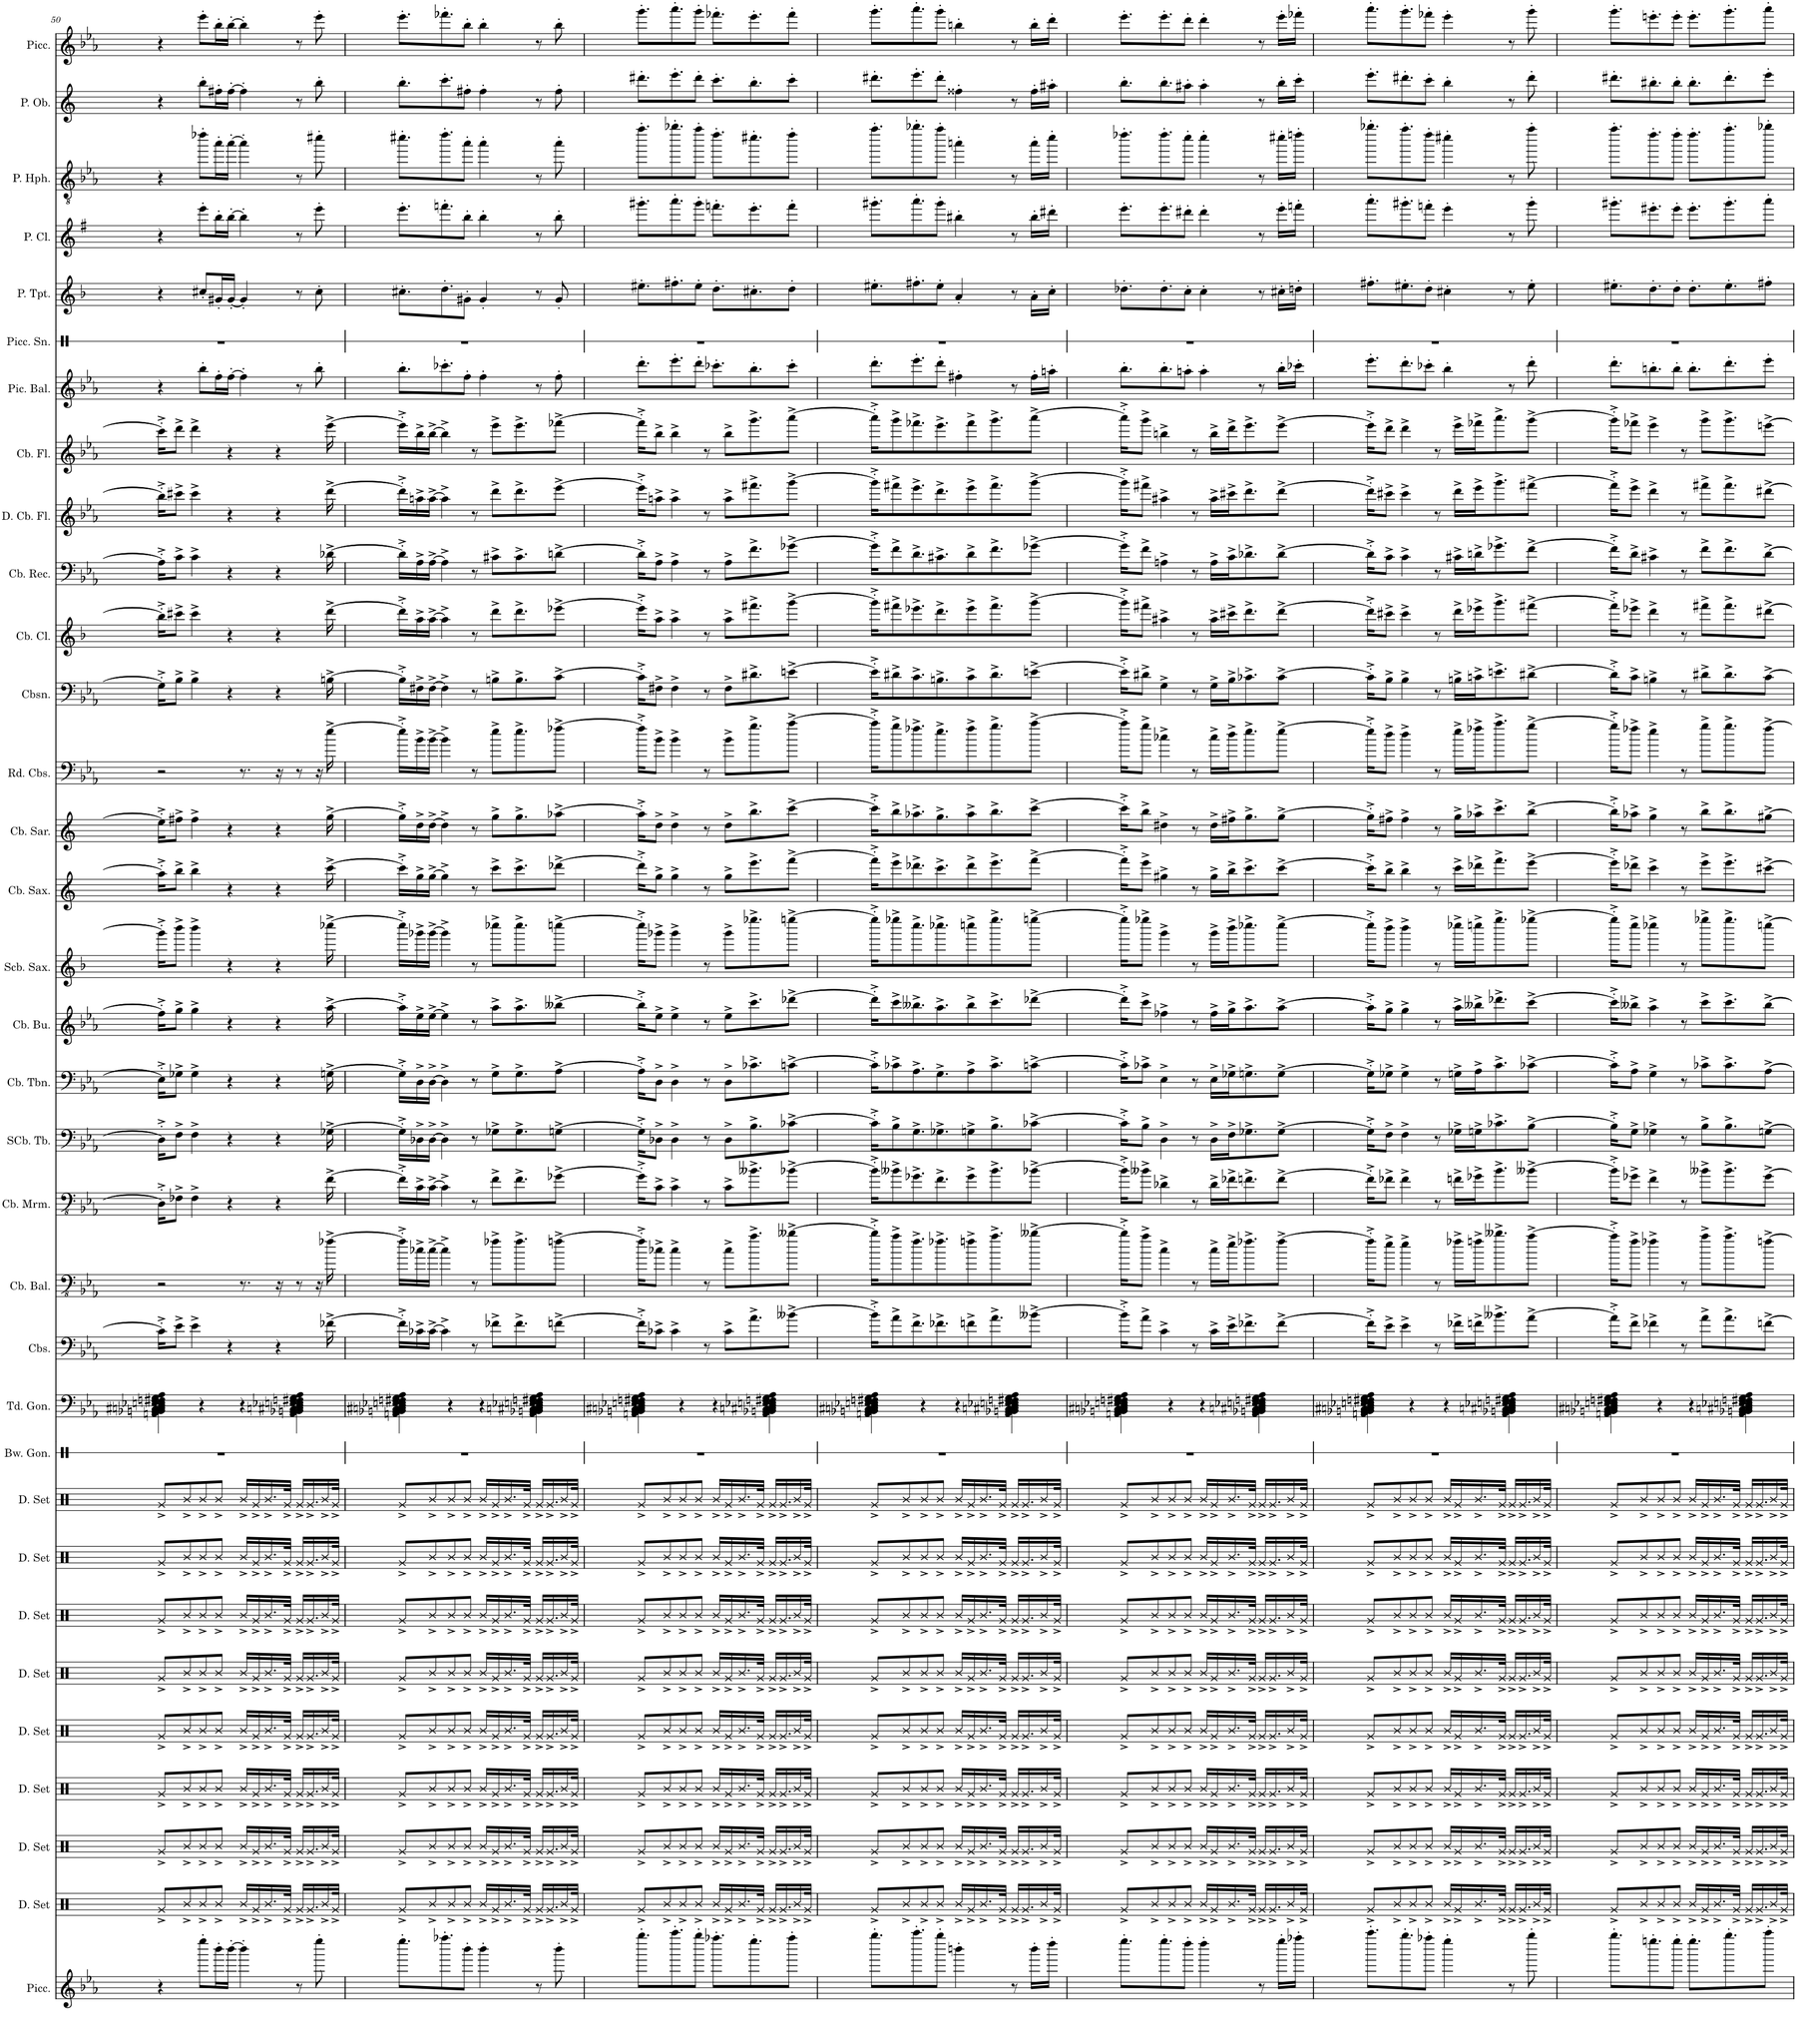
**kern	**kern	**kern	**kern	**kern	**kern	**kern	**kern	**kern	**kern	**kern	**kern	**kern	**kern	**kern	**kern	**kern	**kern	**kern	**kern	**kern	**kern	**kern	**kern	**kern	**kern	**kern	**kern	**kern	**kern	**kern	**kern	**kern
*part33	*part32	*part31	*part30	*part29	*part28	*part27	*part26	*part25	*part24	*part23	*part22	*part21	*part20	*part19	*part18	*part17	*part16	*part15	*part14	*part13	*part12	*part11	*part10	*part9	*part8	*part7	*part6	*part5	*part4	*part3	*part2	*part1
*staff33	*staff32	*staff31	*staff30	*staff29	*staff28	*staff27	*staff26	*staff25	*staff24	*staff23	*staff22	*staff21	*staff20	*staff19	*staff18	*staff17	*staff16	*staff15	*staff14	*staff13	*staff12	*staff11	*staff10	*staff9	*staff8	*staff7	*staff6	*staff5	*staff4	*staff3	*staff2	*staff1
*I"Piccolo	*I"Drumset	*I"Drumset	*I"Drumset	*I"Drumset	*I"Drumset	*I"Drumset	*I"Drumset	*I"Drumset	*I"Bowl Gongs	*I"Tuned Gongs	*I"Contrabasses	*I"Contrabass Balalaika	*I"Contrabass Marimba	*I"Sub-Contrabass Tuba	*I"Contrabass Trombone	*I"Contrabass Bugle	*I"Subcontrabass Saxophone	*I"Contrabass Saxophone	*I"Contrabass Sarrusophone	*I"Reed Contrabass	*I"Contrabassoon	*I"Contrabass Clarinet	*I"Contrabass Recorder	*I"Double Contrabass Flute	*I"Contrabass Flute	*I"Piccolo Balalaika	*I"Piccolo Snare	*I"Piccolo Trumpet	*I"Piccolo Clarinet	*I"Piccolo Heckelphone	*I"Piccolo Oboe	*I"Piccolo
*I'Picc.	*I'D. Set	*I'D. Set	*I'D. Set	*I'D. Set	*I'D. Set	*I'D. Set	*I'D. Set	*I'D. Set	*I'Bw. Gon.	*I'Td. Gon.	*I'Cbs.	*I'Cb. Bal.	*I'Cb. Mrm.	*I'SCb. Tb.	*I'Cb. Tbn.	*I'Cb. Bu.	*I'Scb. Sax.	*I'Cb. Sax.	*I'Cb. Sar.	*I'Rd. Cbs.	*I'Cbsn.	*I'Cb. Cl.	*I'Cb. Rec.	*I'D. Cb. Fl.	*I'Cb. Fl.	*I'Pic. Bal.	*I'Picc. Sn.	*I'P. Tpt.	*I'P. Cl.	*I'P. Hph.	*I'P. Ob.	*I'Picc.
!!LO:PB:g=z
*clefG2	*clefX	*clefX	*clefX	*clefX	*clefX	*clefX	*clefX	*clefX	*clefX	*clefF4	*clefF4	*clefFv4	*clefFv4	*clefF4	*clefF4	*clefG2	*clefG2	*clefG2	*clefG2	*clefF4	*clefF4	*clefG2	*clefF4	*clefG2	*clefG2	*clefG2	*clefX	*clefG2	*clefG2	*clefGv2	*clefG2	*clefG2
*Trd-7c-12	*	*	*	*	*	*	*	*	*	*	*Trd7c12	*	*	*	*	*Trd14c24	*Trd22c38	*Trd19c33	*Trd19c33	*Trd7c12	*Trd7c12	*Trd15c26	*	*Trd21c36	*Trd14c24	*	*	*Trd-6c-10	*Trd-5c-8	*	*Trd-2c-3	*Trd-7c-12
*k[b-e-a-]	*k[]	*k[]	*k[]	*k[]	*k[]	*k[]	*k[]	*k[]	*k[]	*k[b-e-a-]	*k[b-e-a-]	*k[b-e-a-]	*k[b-e-a-]	*k[b-e-a-]	*k[b-e-a-]	*k[b-e-a-]	*k[b-]	*k[]	*k[]	*k[b-e-a-]	*k[b-e-a-]	*k[b-]	*k[b-e-a-]	*k[b-e-a-]	*k[b-e-a-]	*k[b-e-a-]	*k[]	*k[b-]	*k[f#]	*k[b-e-a-]	*k[]	*k[b-e-a-]
*M4/4	*M4/4	*M4/4	*M4/4	*M4/4	*M4/4	*M4/4	*M4/4	*M4/4	*M4/4	*M4/4	*M4/4	*M4/4	*M4/4	*M4/4	*M4/4	*M4/4	*M4/4	*M4/4	*M4/4	*M4/4	*M4/4	*M4/4	*M4/4	*M4/4	*M4/4	*M4/4	*M4/4	*M4/4	*M4/4	*M4/4	*M4/4	*M4/4
=50	=50	=50	=50	=50	=50	=50	=50	=50	=50	=50	=50	=50	=50	=50	=50	=50	=50	=50	=50	=50	=50	=50	=50	=50	=50	=50	=50	=50	=50	=50	=50	=50
4r	8Rg^/L	8Rg^/L	8Rg^/L	8Rg^/L	8Rg^/L	8Rg^/L	8Rg^/L	8Rg^/L	1r	4AAn\ 4BB-X\ 4BBn\ 4Cn\ 4C#X\ 4D\ 4E-X\ 4En\ 4Fn\ 4F#X\ 4G\ 4A-\	16c'^\KL]	2r	16DD-'^\KL]	16D'^\KL]	16E-'^\KL]	16ff-'^\KL]	16ggg'^\KL]	16aa-'^\KL]	16ee-'^\KL]	2r	16G'^\KL]	16bb-'^\KL]	16A'^\KL]	16bb-'^\KL]	16ccc-'^\KL]	4r	1r	4r	4r	4r	4r	4r
.	.	.	.	.	.	.	.	.	.	.	8e-^\J	.	8FF-X^\J	8F^\J	8G-X^\J	8gg^\J	8bbb-^\J	8bb^\J	8ff#X^\J	.	8B-^\J	8ccc#X^\J	8c^\J	8ccc#X^\J	8ddd^\J	.	.	.	.	.	.	.
.	8R^/	8R^/	8R^/	8R^/	8R^/	8R^/	8R^/	8R^/	.	.	.	.	.	.	.	.	.	.	.	.	.	.	.	.	.	.	.	.	.	.	.	.
.	.	.	.	.	.	.	.	.	.	.	4e-^\	.	4FF-^\	4F^\	4G-^\	4gg^\	4bbb-^\	4bb^\	4ff#^\	.	4B-^\	4ccc#^\	4c^\	4ccc#^\	4ddd^\	.	.	.	.	.	.	.
8eeee-'\L	8R^/	8R^/	8R^/	8R^/	8R^/	8R^/	8R^/	8R^/	.	4r	.	.	.	.	.	.	.	.	.	.	.	.	.	.	.	8bb-'\L	.	8cc#X'/L	8eee'\L	8ddd-X'\L	8bb'\L	8eee-'\L
16bbb-'\L	8R^/J	8R^/J	8R^/J	8R^/J	8R^/J	8R^/J	8R^/J	8R^/J	.	.	.	.	.	.	.	.	.	.	.	.	.	.	.	.	.	16ff'\L	.	16g#X'/L	16bb'\L	16aa-'\L	16ff#X'\L	16bb-'\L
[16bbb-'\JJ	.	.	.	.	.	.	.	.	.	.	4r	.	4r	4r	4r	4r	4r	4r	4r	.	4r	4r	4r	4r	4r	[16ff'\JJ	.	[16g#'/JJ	[16bb'\JJ	[16aa-'\JJ	[16ff#'\JJ	[16bb-'\JJ
4bbb-'\]	16R^/LL	16R^/LL	16R^/LL	16R^/LL	16R^/LL	16R^/LL	16R^/LL	16R^/LL	.	4r	.	8.r	.	.	.	.	.	.	.	8.r	.	.	.	.	.	4ff'\]	.	4g#'/]	4bb'\]	4aa-'\]	4ff#'\]	4bb-'\]
.	16Rg^/	16Rg^/	16Rg^/	16Rg^/	16Rg^/	16Rg^/	16Rg^/	16Rg^/	.	.	.	.	.	.	.	.	.	.	.	.	.	.	.	.	.	.	.	.	.	.	.	.
.	16.R^/	16.R^/	16.R^/	16.R^/	16.R^/	16.R^/	16.R^/	16.R^/	.	.	.	.	.	.	.	.	.	.	.	.	.	.	.	.	.	.	.	.	.	.	.	.
.	.	.	.	.	.	.	.	.	.	.	4r	16r	4r	4r	4r	4r	4r	4r	4r	16r	4r	4r	4r	4r	4r	.	.	.	.	.	.	.
.	32Rg^/JJk	32Rg^/JJk	32Rg^/JJk	32Rg^/JJk	32Rg^/JJk	32Rg^/JJk	32Rg^/JJk	32Rg^/JJk	.	.	.	.	.	.	.	.	.	.	.	.	.	.	.	.	.	.	.	.	.	.	.	.
8r	16Rg^/LL	16Rg^/LL	16Rg^/LL	16Rg^/LL	16Rg^/LL	16Rg^/LL	16Rg^/LL	16Rg^/LL	.	4AA\ 4BB-X\ 4BBn\ 4Cn\ 4C#X\ 4D\ 4E-X\ 4En\ 4Fn\ 4F#X\ 4G\ 4A-\	.	8r	.	.	.	.	.	.	.	8r	.	.	.	.	.	8r	.	8r	8r	8r	8r	8r
.	16.Rg^/	16.Rg^/	16.Rg^/	16.Rg^/	16.Rg^/	16.Rg^/	16.Rg^/	16.Rg^/	.	.	.	.	.	.	.	.	.	.	.	.	.	.	.	.	.	.	.	.	.	.	.	.
8eeee-'\	.	.	.	.	.	.	.	.	.	.	.	16r	.	.	.	.	.	.	.	16r	.	.	.	.	.	8bb-'\	.	8cc#'\	8eee'\	8ccc#X'\	8bb'\	8eee-'\
.	16R^/	16R^/	16R^/	16R^/	16R^/	16R^/	16R^/	16R^/	.	.	.	.	.	.	.	.	.	.	.	.	.	.	.	.	.	.	.	.	.	.	.	.
.	.	.	.	.	.	.	.	.	.	.	[16f-X^\	[16f-X^\	[16F^\	[16G-X^\	[16Gn^\	[16aa-^\	[16cccc-X^\	[16ccc^\	[16gg^\	[16ee-^\	[16Bn^\	[16ddd^\	[16d-X^\	[16ddd^\	[16eee-^\	.	.	.	.	.	.	.
.	32Rg^/JJk	32Rg^/JJk	32Rg^/JJk	32Rg^/JJk	32Rg^/JJk	32Rg^/JJk	32Rg^/JJk	32Rg^/JJk	.	.	.	.	.	.	.	.	.	.	.	.	.	.	.	.	.	.	.	.	.	.	.	.
=51	=51	=51	=51	=51	=51	=51	=51	=51	=51	=51	=51	=51	=51	=51	=51	=51	=51	=51	=51	=51	=51	=51	=51	=51	=51	=51	=51	=51	=51	=51	=51	=51
8.eeee-'\L	8Rg^/L	8Rg^/L	8Rg^/L	8Rg^/L	8Rg^/L	8Rg^/L	8Rg^/L	8Rg^/L	1r	4AAn\ 4BB-X\ 4BBn\ 4Cn\ 4C#X\ 4D\ 4E-X\ 4En\ 4Fn\ 4F#X\ 4G\ 4A-\	16f-'^\LL]	16f-'^\LL]	16F'^\LL]	16G-'^\LL]	16G'^\LL]	16aa-'^\LL]	16cccc-'^\LL]	16ccc'^\LL]	16gg'^\LL]	16ee-'^\LL]	16B'^\LL]	16ddd'^\LL]	16d-'^\LL]	16ddd'^\LL]	16eee-'^\LL]	8.bb-'\L	1r	8.cc#X'\L	8.eee'\L	8.ccc#X'\L	8.bb'\L	8.eee-'\L
.	.	.	.	.	.	.	.	.	.	.	16c-X^\	16c-X^\	16C^\	16D-X^\	16D^\	16ee-^\	16ggg-X^\	16gg^\	16dd^\	16b-^\	16F#X^\	16aa^\	16A-^\	16aan^\	16bb-^\	.	.	.	.	.	.	.
.	8R^/	8R^/	8R^/	8R^/	8R^/	8R^/	8R^/	8R^/	.	.	[16c-^\JJ	[16c-^\JJ	[16C^\JJ	[16D-^\JJ	[16D^\JJ	[16ee-^\JJ	[16ggg-^\JJ	[16gg^\JJ	[16dd^\JJ	[16b-^\JJ	[16F#^\JJ	[16aa^\JJ	[16A-^\JJ	[16aa^\JJ	[16bb-^\JJ	.	.	.	.	.	.	.
8.ffff-X'\	.	.	.	.	.	.	.	.	.	.	4c-^\]	4c-^\]	4C^\]	4D-^\]	4D^\]	4ee-^\]	4ggg-^\]	4gg^\]	4dd^\]	4b-^\]	4F#^\]	4aa^\]	4A-^\]	4aa^\]	4bb-^\]	8.ccc-X'\	.	8.dd'\	8.fffn'\	8.ddd'\	8.ccc'\	8.fff-X'\
.	8R^/	8R^/	8R^/	8R^/	8R^/	8R^/	8R^/	8R^/	.	4r	.	.	.	.	.	.	.	.	.	.	.	.	.	.	.	.	.	.	.	.	.	.
8bbb-'\J	8R^/J	8R^/J	8R^/J	8R^/J	8R^/J	8R^/J	8R^/J	8R^/J	.	.	.	.	.	.	.	.	.	.	.	.	.	.	.	.	.	8ff'\J	.	8g#X'\J	8bb'\J	8aa-'\J	8ff#X'\J	8bb-'\J
.	.	.	.	.	.	.	.	.	.	.	8r	8r	8r	8r	8r	8r	8r	8r	8r	8r	8r	8r	8r	8r	8r	.	.	.	.	.	.	.
4bbb-'\	16R^/LL	16R^/LL	16R^/LL	16R^/LL	16R^/LL	16R^/LL	16R^/LL	16R^/LL	.	4r	.	.	.	.	.	.	.	.	.	.	.	.	.	.	.	4ff'\	.	4g#'/	4bb'\	4aa-'\	4ff#'\	4bb-'\
.	16Rg^/	16Rg^/	16Rg^/	16Rg^/	16Rg^/	16Rg^/	16Rg^/	16Rg^/	.	.	8f-X^\L	8f-X^\L	8F^\L	8G-X^\L	8G^\L	8aa-^\L	8cccc-X^\L	8ccc^\L	8gg^\L	8ee-^\L	8Bn^\L	8ddd^\L	8c#X^\L	8ddd^\L	8eee-^\L	.	.	.	.	.	.	.
.	16.R^/	16.R^/	16.R^/	16.R^/	16.R^/	16.R^/	16.R^/	16.R^/	.	.	.	.	.	.	.	.	.	.	.	.	.	.	.	.	.	.	.	.	.	.	.	.
.	.	.	.	.	.	.	.	.	.	.	8.f-^\	8.f-^\	8.F^\	8.G-^\	8.G^\	8.aa-^\	8.cccc-^\	8.ccc^\	8.gg^\	8.ee-^\	8.B^\	8.ddd^\	8.c#^\	8.ddd^\	8.eee-^\	.	.	.	.	.	.	.
.	32Rg^/JJk	32Rg^/JJk	32Rg^/JJk	32Rg^/JJk	32Rg^/JJk	32Rg^/JJk	32Rg^/JJk	32Rg^/JJk	.	.	.	.	.	.	.	.	.	.	.	.	.	.	.	.	.	.	.	.	.	.	.	.
8r	16Rg^/LL	16Rg^/LL	16Rg^/LL	16Rg^/LL	16Rg^/LL	16Rg^/LL	16Rg^/LL	16Rg^/LL	.	4AA\ 4BB-X\ 4BBn\ 4Cn\ 4C#X\ 4D\ 4E-X\ 4En\ 4Fn\ 4F#X\ 4G\ 4A-\	.	.	.	.	.	.	.	.	.	.	.	.	.	.	.	8r	.	8r	8r	8r	8r	8r
.	16.Rg^/	16.Rg^/	16.Rg^/	16.Rg^/	16.Rg^/	16.Rg^/	16.Rg^/	16.Rg^/	.	.	.	.	.	.	.	.	.	.	.	.	.	.	.	.	.	.	.	.	.	.	.	.
8bbb-'\	.	.	.	.	.	.	.	.	.	.	[8fn^\J	[8fn^\J	[8G-X^\J	[8Gn^\J	[8A-^\J	[8bb--X^\J	[8ccccn^\J	[8ddd-X^\J	[8aa-X^\J	[8ff-X^\J	[8c^\J	[8eee-X^\J	[8dn^\J	[8eee-^\J	[8fff-X^\J	8ff'\	.	8g#'/	8bb'\	8aa-'\	8ff#'\	8bb-'\
.	16R^/	16R^/	16R^/	16R^/	16R^/	16R^/	16R^/	16R^/	.	.	.	.	.	.	.	.	.	.	.	.	.	.	.	.	.	.	.	.	.	.	.	.
.	32Rg^/JJk	32Rg^/JJk	32Rg^/JJk	32Rg^/JJk	32Rg^/JJk	32Rg^/JJk	32Rg^/JJk	32Rg^/JJk	.	.	.	.	.	.	.	.	.	.	.	.	.	.	.	.	.	.	.	.	.	.	.	.
=52	=52	=52	=52	=52	=52	=52	=52	=52	=52	=52	=52	=52	=52	=52	=52	=52	=52	=52	=52	=52	=52	=52	=52	=52	=52	=52	=52	=52	=52	=52	=52	=52
8.gggg'\L	8Rg^/L	8Rg^/L	8Rg^/L	8Rg^/L	8Rg^/L	8Rg^/L	8Rg^/L	8Rg^/L	1r	4AAn\ 4BB-X\ 4BBn\ 4Cn\ 4C#X\ 4D\ 4E-X\ 4En\ 4Fn\ 4F#X\ 4G\ 4A-\	16f'^\KL]	16f'^\KL]	16G-'^\KL]	16G'^\KL]	16A-'^\KL]	16bb--'^\KL]	16cccc'^\KL]	16ddd-'^\KL]	16aa-'^\KL]	16ff-'^\KL]	16c'^\KL]	16eee-'^\KL]	16d'^\KL]	16eee-'^\KL]	16fff-'^\KL]	8.ddd'\L	1r	8.ee#X'\L	8.ggg#X'\L	8.fff'\L	8.ddd#X'\L	8.ggg'\L
.	.	.	.	.	.	.	.	.	.	.	8c-X^\J	8c-X^\J	8C^\J	8D-X^\J	8D^\J	8ee-^\J	8ggg-X^\J	8gg^\J	8dd^\J	8b-^\J	8F#X^\J	8aa^\J	8A-^\J	8aan^\J	8bb-^\J	.	.	.	.	.	.	.
.	8R^/	8R^/	8R^/	8R^/	8R^/	8R^/	8R^/	8R^/	.	.	.	.	.	.	.	.	.	.	.	.	.	.	.	.	.	.	.	.	.	.	.	.
8.aaaa-'\	.	.	.	.	.	.	.	.	.	.	4c-^\	4c-^\	4C^\	4D-^\	4D^\	4ee-^\	4ggg-^\	4gg^\	4dd^\	4b-^\	4F#^\	4aa^\	4A-^\	4aa^\	4bb-^\	8.eee-'\	.	8.ff#X'\	8.aaa'\	8.ggg-X'\	8.eee'\	8.aaa-'\
.	8R^/	8R^/	8R^/	8R^/	8R^/	8R^/	8R^/	8R^/	.	4r	.	.	.	.	.	.	.	.	.	.	.	.	.	.	.	.	.	.	.	.	.	.
8gggg'\J	8R^/J	8R^/J	8R^/J	8R^/J	8R^/J	8R^/J	8R^/J	8R^/J	.	.	.	.	.	.	.	.	.	.	.	.	.	.	.	.	.	8ddd'\J	.	8ee#'\J	8ggg#'\J	8fff'\J	8ddd#'\J	8ggg'\J
.	.	.	.	.	.	.	.	.	.	.	8r	8r	8r	8r	8r	8r	8r	8r	8r	8r	8r	8r	8r	8r	8r	.	.	.	.	.	.	.
8.ffff-X'\L	16R^/LL	16R^/LL	16R^/LL	16R^/LL	16R^/LL	16R^/LL	16R^/LL	16R^/LL	.	4r	.	.	.	.	.	.	.	.	.	.	.	.	.	.	.	8.ccc-X'\L	.	8.dd'\L	8.fffn'\L	8.ddd'\L	8.ccc'\L	8.fff-X'\L
.	16Rg^/	16Rg^/	16Rg^/	16Rg^/	16Rg^/	16Rg^/	16Rg^/	16Rg^/	.	.	8c-^\L	8c-^\L	8C^\L	8D-^\L	8D^\L	8ee-^\L	8ggg-^\L	8gg^\L	8dd^\L	8b-^\L	8F#^\L	8aa^\L	8A-^\L	8aa^\L	8bb-^\L	.	.	.	.	.	.	.
.	16.R^/	16.R^/	16.R^/	16.R^/	16.R^/	16.R^/	16.R^/	16.R^/	.	.	.	.	.	.	.	.	.	.	.	.	.	.	.	.	.	.	.	.	.	.	.	.
8.eeee-'\	.	.	.	.	.	.	.	.	.	.	8.a-^\	8.a-^\	8.B--X^\	8.B-^\	8.c-X^\	8.ccc^\	8.eeee-X^\	8.eee^\	8.bb^\	8.gg^\	8.d#X^\	8.fff#X^\	8.f^\	8.fff#X^\	8.ggg^\	8.bb-'\	.	8.cc#X'\	8.eee'\	8.ccc#X'\	8.bb'\	8.eee-'\
.	32Rg^/JJk	32Rg^/JJk	32Rg^/JJk	32Rg^/JJk	32Rg^/JJk	32Rg^/JJk	32Rg^/JJk	32Rg^/JJk	.	.	.	.	.	.	.	.	.	.	.	.	.	.	.	.	.	.	.	.	.	.	.	.
.	16Rg^/LL	16Rg^/LL	16Rg^/LL	16Rg^/LL	16Rg^/LL	16Rg^/LL	16Rg^/LL	16Rg^/LL	.	4AA\ 4BB-X\ 4BBn\ 4Cn\ 4C#X\ 4D\ 4E-X\ 4En\ 4Fn\ 4F#X\ 4G\ 4A-\	.	.	.	.	.	.	.	.	.	.	.	.	.	.	.	.	.	.	.	.	.	.
.	16.Rg^/	16.Rg^/	16.Rg^/	16.Rg^/	16.Rg^/	16.Rg^/	16.Rg^/	16.Rg^/	.	.	.	.	.	.	.	.	.	.	.	.	.	.	.	.	.	.	.	.	.	.	.	.
8ffff-'\J	.	.	.	.	.	.	.	.	.	.	[8b--X^\J	[8b--X^\J	[8B-X^\J	[8c-X^\J	[8cn^\J	[8ddd-X^\J	[8eeeen^\J	[8fff^\J	[8ccc^\J	[8aa-^\J	[8en^\J	[8ggg^\J	[8g-X^\J	[8ggg^\J	[8aaa-^\J	8ccc-'\J	.	8dd'\J	8fff'\J	8ddd'\J	8ccc'\J	8fff-'\J
.	16R^/	16R^/	16R^/	16R^/	16R^/	16R^/	16R^/	16R^/	.	.	.	.	.	.	.	.	.	.	.	.	.	.	.	.	.	.	.	.	.	.	.	.
.	32Rg^/JJk	32Rg^/JJk	32Rg^/JJk	32Rg^/JJk	32Rg^/JJk	32Rg^/JJk	32Rg^/JJk	32Rg^/JJk	.	.	.	.	.	.	.	.	.	.	.	.	.	.	.	.	.	.	.	.	.	.	.	.
=53	=53	=53	=53	=53	=53	=53	=53	=53	=53	=53	=53	=53	=53	=53	=53	=53	=53	=53	=53	=53	=53	=53	=53	=53	=53	=53	=53	=53	=53	=53	=53	=53
8.gggg'\L	8Rg^/L	8Rg^/L	8Rg^/L	8Rg^/L	8Rg^/L	8Rg^/L	8Rg^/L	8Rg^/L	1r	4AAn\ 4BB-X\ 4BBn\ 4Cn\ 4C#X\ 4D\ 4E-X\ 4En\ 4Fn\ 4F#X\ 4G\ 4A-\	16b--'^\KL]	16b--'^\KL]	16B-'^\KL]	16c-'^\KL]	16c'^\KL]	16ddd-'^\KL]	16eeee'^\KL]	16fff'^\KL]	16ccc'^\KL]	16aa-'^\KL]	16e'^\KL]	16ggg'^\KL]	16g-'^\KL]	16ggg'^\KL]	16aaa-'^\KL]	8.ddd'\L	1r	8.ee#X'\L	8.ggg#X'\L	8.fff'\L	8.ddd#X'\L	8.ggg'\L
.	.	.	.	.	.	.	.	.	.	.	8a-^\	8a-^\	8B--X^\	8B-^\	8c-X^\	8ccc^\	8eeee-X^\	8eee^\	8bb^\	8gg^\	8d#X^\	8fff#X^\	8f^\	8fff#X^\	8ggg^\	.	.	.	.	.	.	.
.	8R^/	8R^/	8R^/	8R^/	8R^/	8R^/	8R^/	8R^/	.	.	.	.	.	.	.	.	.	.	.	.	.	.	.	.	.	.	.	.	.	.	.	.
8.aaaa-'\	.	.	.	.	.	.	.	.	.	.	8.f^\	8.f^\	8.G-X^\	8.G^\	8.A-^\	8.bb--X^\	8.cccc^\	8.ddd-X^\	8.aa-X^\	8.ff-X^\	8.c^\	8.eee-X^\	8.d^\	8.eee-^\	8.fff-X^\	8.eee-'\	.	8.ff#X'\	8.aaa'\	8.ggg-X'\	8.eee'\	8.aaa-'\
.	8R^/	8R^/	8R^/	8R^/	8R^/	8R^/	8R^/	8R^/	.	4r	.	.	.	.	.	.	.	.	.	.	.	.	.	.	.	.	.	.	.	.	.	.
8gggg'\J	8R^/J	8R^/J	8R^/J	8R^/J	8R^/J	8R^/J	8R^/J	8R^/J	.	.	8.f-X^\	8.f-X^\	8.F^\	8.G-X^\	8.G^\	8.aa-^\	8.cccc-X^\	8.ccc^\	8.gg^\	8.ee-^\	8.Bn^\	8.ddd^\	8.c#X^\	8.ddd^\	8.eee-^\	8ddd'\J	.	8ee#'\J	8ggg#'\J	8fff'\J	8ddd#'\J	8ggg'\J
4bbbn'\	16R^/LL	16R^/LL	16R^/LL	16R^/LL	16R^/LL	16R^/LL	16R^/LL	16R^/LL	.	4r	.	.	.	.	.	.	.	.	.	.	.	.	.	.	.	4ff#X'\	.	4a'/	4bb#X'\	4aan'\	4ff##X'\	4bbn'\
.	16Rg^/	16Rg^/	16Rg^/	16Rg^/	16Rg^/	16Rg^/	16Rg^/	16Rg^/	.	.	8fn^\	8fn^\	8G-^\	8Gn^\	8A-^\	8bb--^\	8ccccn^\	8ddd-^\	8aa-^\	8ff-^\	8c^\	8eee-^\	8d^\	8eee-^\	8fff-^\	.	.	.	.	.	.	.
.	16.R^/	16.R^/	16.R^/	16.R^/	16.R^/	16.R^/	16.R^/	16.R^/	.	.	.	.	.	.	.	.	.	.	.	.	.	.	.	.	.	.	.	.	.	.	.	.
.	.	.	.	.	.	.	.	.	.	.	8.a-^\	8.a-^\	8.B--^\	8.B-^\	8.c-^\	8.ccc^\	8.eeee-^\	8.eee^\	8.bb^\	8.gg^\	8.d#^\	8.fff#^\	8.f^\	8.fff#^\	8.ggg^\	.	.	.	.	.	.	.
.	32Rg^/JJk	32Rg^/JJk	32Rg^/JJk	32Rg^/JJk	32Rg^/JJk	32Rg^/JJk	32Rg^/JJk	32Rg^/JJk	.	.	.	.	.	.	.	.	.	.	.	.	.	.	.	.	.	.	.	.	.	.	.	.
8r	16Rg^/LL	16Rg^/LL	16Rg^/LL	16Rg^/LL	16Rg^/LL	16Rg^/LL	16Rg^/LL	16Rg^/LL	.	4AA\ 4BB-X\ 4BBn\ 4Cn\ 4C#X\ 4D\ 4E-X\ 4En\ 4Fn\ 4F#X\ 4G\ 4A-\	.	.	.	.	.	.	.	.	.	.	.	.	.	.	.	8r	.	8r	8r	8r	8r	8r
.	16.Rg^/	16.Rg^/	16.Rg^/	16.Rg^/	16.Rg^/	16.Rg^/	16.Rg^/	16.Rg^/	.	.	.	.	.	.	.	.	.	.	.	.	.	.	.	.	.	.	.	.	.	.	.	.
16bbb'\LL	.	.	.	.	.	.	.	.	.	.	[8b--X^\J	[8b--X^\J	[8B-X^\J	[8c-X^\J	[8cn^\J	[8ddd-X^\J	[8eeeen^\J	[8fff^\J	[8ccc^\J	[8aa-^\J	[8en^\J	[8ggg^\J	[8g-X^\J	[8ggg^\J	[8aaa-^\J	16ff#'\LL	.	16a'\LL	16bb#'\LL	16aa'\LL	16ff##'\LL	16bb'\LL
.	16R^/	16R^/	16R^/	16R^/	16R^/	16R^/	16R^/	16R^/	.	.	.	.	.	.	.	.	.	.	.	.	.	.	.	.	.	.	.	.	.	.	.	.
16dddd'\JJ	.	.	.	.	.	.	.	.	.	.	.	.	.	.	.	.	.	.	.	.	.	.	.	.	.	16aan'\JJ	.	16cc'\JJ	16ddd#X'\JJ	16ccc'\JJ	16aa#X'\JJ	16ddd'\JJ
.	32Rg^/JJk	32Rg^/JJk	32Rg^/JJk	32Rg^/JJk	32Rg^/JJk	32Rg^/JJk	32Rg^/JJk	32Rg^/JJk	.	.	.	.	.	.	.	.	.	.	.	.	.	.	.	.	.	.	.	.	.	.	.	.
=54	=54	=54	=54	=54	=54	=54	=54	=54	=54	=54	=54	=54	=54	=54	=54	=54	=54	=54	=54	=54	=54	=54	=54	=54	=54	=54	=54	=54	=54	=54	=54	=54
8.eeee-'\L	8Rg^/L	8Rg^/L	8Rg^/L	8Rg^/L	8Rg^/L	8Rg^/L	8Rg^/L	8Rg^/L	1r	4AAn\ 4BB-X\ 4BBn\ 4Cn\ 4C#X\ 4D\ 4E-X\ 4En\ 4Fn\ 4F#X\ 4G\ 4A-\	16b--'^\KL]	16b--'^\KL]	16B-'^\KL]	16c-'^\KL]	16c'^\KL]	16ddd-'^\KL]	16eeee'^\KL]	16fff'^\KL]	16ccc'^\KL]	16aa-'^\KL]	16e'^\KL]	16ggg'^\KL]	16g-'^\KL]	16ggg'^\KL]	16aaa-'^\KL]	8.bb-'\L	1r	8.dd-X'\L	8.eee'\L	8.ddd-X'\L	8.bb'\L	8.eee-'\L
.	.	.	.	.	.	.	.	.	.	.	8a-^\J	8a-^\J	8B--X^\J	8B-^\J	8c-X^\J	8ccc^\J	8eeee-X^\J	8eee^\J	8bb^\J	8gg^\J	8d#X^\J	8fff#X^\J	8f^\J	8fff#X^\J	8ggg^\J	.	.	.	.	.	.	.
.	8R^/	8R^/	8R^/	8R^/	8R^/	8R^/	8R^/	8R^/	.	.	.	.	.	.	.	.	.	.	.	.	.	.	.	.	.	.	.	.	.	.	.	.
8.eeee-'\	.	.	.	.	.	.	.	.	.	.	4c^\	4c^\	4D-X^\	4D^\	4E-^\	4ff-X^\	4ggg^\	4gg#X^\	4dd#X^\	4cc-X^\	4G^\	4aa#X^\	4An^\	4aa#X^\	4bbn^\	8.bb-'\	.	8.dd-'\	8.eee'\	8.ddd-'\	8.bb'\	8.eee-'\
.	8R^/	8R^/	8R^/	8R^/	8R^/	8R^/	8R^/	8R^/	.	4r	.	.	.	.	.	.	.	.	.	.	.	.	.	.	.	.	.	.	.	.	.	.
8dddd'\J	8R^/J	8R^/J	8R^/J	8R^/J	8R^/J	8R^/J	8R^/J	8R^/J	.	.	.	.	.	.	.	.	.	.	.	.	.	.	.	.	.	8aan'\J	.	8cc'\J	8ddd#X'\J	8ccc'\J	8aa#X'\J	8ddd'\J
.	.	.	.	.	.	.	.	.	.	.	8r	8r	8r	8r	8r	8r	8r	8r	8r	8r	8r	8r	8r	8r	8r	.	.	.	.	.	.	.
4dddd'\	16R^/LL	16R^/LL	16R^/LL	16R^/LL	16R^/LL	16R^/LL	16R^/LL	16R^/LL	.	4r	.	.	.	.	.	.	.	.	.	.	.	.	.	.	.	4aa'\	.	4cc'\	4ddd#'\	4ccc'\	4aa#'\	4ddd'\
.	16Rg^/	16Rg^/	16Rg^/	16Rg^/	16Rg^/	16Rg^/	16Rg^/	16Rg^/	.	.	16c^\LL	16c^\LL	16D-^\LL	16D^\LL	16E-^\LL	16ff-^\LL	16ggg^\LL	16gg#^\LL	16dd#^\LL	16cc-^\LL	16G^\LL	16aa#^\LL	16A^\LL	16aa#^\LL	16bb^\LL	.	.	.	.	.	.	.
.	16.R^/	16.R^/	16.R^/	16.R^/	16.R^/	16.R^/	16.R^/	16.R^/	.	.	16e-^\J	16e-^\J	16F-X^\J	16F^\J	16G-X^\J	16gg^\J	16bbb-^\J	16bb^\J	16ff#X^\J	16dd^\J	16B-^\J	16ccc#X^\J	16c^\J	16ccc#X^\J	16ddd^\J	.	.	.	.	.	.	.
.	.	.	.	.	.	.	.	.	.	.	8.f-X^\	8.f-X^\	8.Fn^\	8.G-X^\	8.Gn^\	8.aa-^\	8.cccc-X^\	8.ccc^\	8.gg^\	8.ee-^\	8.c-X^\	8.ddd^\	8.d-X^\	8.ddd^\	8.eee-^\	.	.	.	.	.	.	.
.	32Rg^/JJk	32Rg^/JJk	32Rg^/JJk	32Rg^/JJk	32Rg^/JJk	32Rg^/JJk	32Rg^/JJk	32Rg^/JJk	.	.	.	.	.	.	.	.	.	.	.	.	.	.	.	.	.	.	.	.	.	.	.	.
8r	16Rg^/LL	16Rg^/LL	16Rg^/LL	16Rg^/LL	16Rg^/LL	16Rg^/LL	16Rg^/LL	16Rg^/LL	.	4AA\ 4BB-X\ 4BBn\ 4Cn\ 4C#X\ 4D\ 4E-X\ 4En\ 4Fn\ 4F#X\ 4G\ 4A-\	.	.	.	.	.	.	.	.	.	.	.	.	.	.	.	8r	.	8r	8r	8r	8r	8r
.	16.Rg^/	16.Rg^/	16.Rg^/	16.Rg^/	16.Rg^/	16.Rg^/	16.Rg^/	16.Rg^/	.	.	.	.	.	.	.	.	.	.	.	.	.	.	.	.	.	.	.	.	.	.	.	.
16eeee-'\LL	.	.	.	.	.	.	.	.	.	.	[8f-^\J	[8f-^\J	[8F^\J	[8G-^\J	[8G^\J	[8aa-^\J	[8cccc-^\J	[8ccc^\J	[8gg^\J	[8ee-^\J	[8c-^\J	[8ddd^\J	[8d-^\J	[8ddd^\J	[8eee-^\J	16bb-'\LL	.	16cc#X'\LL	16eee'\LL	16ccc#X'\LL	16bb'\LL	16eee-'\LL
.	16R^/	16R^/	16R^/	16R^/	16R^/	16R^/	16R^/	16R^/	.	.	.	.	.	.	.	.	.	.	.	.	.	.	.	.	.	.	.	.	.	.	.	.
16ffff-X'\JJ	.	.	.	.	.	.	.	.	.	.	.	.	.	.	.	.	.	.	.	.	.	.	.	.	.	16ccc-X'\JJ	.	16ddn'\JJ	16fffn'\JJ	16dddn'\JJ	16ccc'\JJ	16fff-X'\JJ
.	32Rg^/JJk	32Rg^/JJk	32Rg^/JJk	32Rg^/JJk	32Rg^/JJk	32Rg^/JJk	32Rg^/JJk	32Rg^/JJk	.	.	.	.	.	.	.	.	.	.	.	.	.	.	.	.	.	.	.	.	.	.	.	.
=55	=55	=55	=55	=55	=55	=55	=55	=55	=55	=55	=55	=55	=55	=55	=55	=55	=55	=55	=55	=55	=55	=55	=55	=55	=55	=55	=55	=55	=55	=55	=55	=55
8.aaaa-'\L	8Rg^/L	8Rg^/L	8Rg^/L	8Rg^/L	8Rg^/L	8Rg^/L	8Rg^/L	8Rg^/L	1r	4AAn\ 4BB-X\ 4BBn\ 4Cn\ 4C#X\ 4D\ 4E-X\ 4En\ 4Fn\ 4F#X\ 4G\ 4A-\	16f-'^\KL]	16f-'^\KL]	16F'^\KL]	16G-'^\KL]	16G'^\KL]	16aa-'^\KL]	16cccc-'^\KL]	16ccc'^\KL]	16gg'^\KL]	16ee-'^\KL]	16c-'^\KL]	16ddd'^\KL]	16d-'^\KL]	16ddd'^\KL]	16eee-'^\KL]	8.eee-'\L	1r	8.ff#X'\L	8.aaa'\L	8.ggg-X'\L	8.eee'\L	8.aaa-'\L
.	.	.	.	.	.	.	.	.	.	.	8e-^\J	8e-^\J	8F-X^\J	8F^\J	8G-X^\J	8gg^\J	8bbb-^\J	8bb^\J	8ff#X^\J	8dd^\J	8B-^\J	8ccc#X^\J	8c^\J	8ccc#X^\J	8ddd^\J	.	.	.	.	.	.	.
.	8R^/	8R^/	8R^/	8R^/	8R^/	8R^/	8R^/	8R^/	.	.	.	.	.	.	.	.	.	.	.	.	.	.	.	.	.	.	.	.	.	.	.	.
8.gggg'\	.	.	.	.	.	.	.	.	.	.	4e-^\	4e-^\	4F-^\	4F^\	4G-^\	4gg^\	4bbb-^\	4bb^\	4ff#^\	4dd^\	4B-^\	4ccc#^\	4c^\	4ccc#^\	4ddd^\	8.ddd'\	.	8.ee#X'\	8.ggg#X'\	8.fff'\	8.ddd#X'\	8.ggg'\
.	8R^/	8R^/	8R^/	8R^/	8R^/	8R^/	8R^/	8R^/	.	4r	.	.	.	.	.	.	.	.	.	.	.	.	.	.	.	.	.	.	.	.	.	.
8ffff-X'\J	8R^/J	8R^/J	8R^/J	8R^/J	8R^/J	8R^/J	8R^/J	8R^/J	.	.	.	.	.	.	.	.	.	.	.	.	.	.	.	.	.	8ccc-X'\J	.	8dd'\J	8fffn'\J	8ddd'\J	8ccc'\J	8fff-X'\J
.	.	.	.	.	.	.	.	.	.	.	8r	8r	8r	8r	8r	8r	8r	8r	8r	8r	8r	8r	8r	8r	8r	.	.	.	.	.	.	.
4eeee-'\	16R^/LL	16R^/LL	16R^/LL	16R^/LL	16R^/LL	16R^/LL	16R^/LL	16R^/LL	.	4r	.	.	.	.	.	.	.	.	.	.	.	.	.	.	.	4bb-'\	.	4cc#X'\	4eee'\	4ccc#X'\	4bb'\	4eee-'\
.	16Rg^/	16Rg^/	16Rg^/	16Rg^/	16Rg^/	16Rg^/	16Rg^/	16Rg^/	.	.	16f-X^\LL	16f-X^\LL	16Fn^\LL	16G-X^\LL	16Gn^\LL	16aa-^\LL	16cccc-X^\LL	16ccc^\LL	16gg^\LL	16ee-^\LL	16Bn^\LL	16ddd^\LL	16c#X^\LL	16ddd^\LL	16eee-^\LL	.	.	.	.	.	.	.
.	16.R^/	16.R^/	16.R^/	16.R^/	16.R^/	16.R^/	16.R^/	16.R^/	.	.	16fn^\J	16fn^\J	16G-X^\J	16Gn^\J	16A-^\J	16bb--X^\J	16ccccn^\J	16ddd-X^\J	16aa-X^\J	16ff-X^\J	16cn^\J	16eee-X^\J	16dn^\J	16eee-^\J	16fff-X^\J	.	.	.	.	.	.	.
.	.	.	.	.	.	.	.	.	.	.	8.b--X^\	8.b--X^\	8.B-^\	8.c-X^\	8.c^\	8.ddd-X^\	8.eeee^\	8.fff^\	8.ccc^\	8.aa-^\	8.en^\	8.ggg^\	8.g-X^\	8.ggg^\	8.aaa-^\	.	.	.	.	.	.	.
.	32Rg^/JJk	32Rg^/JJk	32Rg^/JJk	32Rg^/JJk	32Rg^/JJk	32Rg^/JJk	32Rg^/JJk	32Rg^/JJk	.	.	.	.	.	.	.	.	.	.	.	.	.	.	.	.	.	.	.	.	.	.	.	.
8r	16Rg^/LL	16Rg^/LL	16Rg^/LL	16Rg^/LL	16Rg^/LL	16Rg^/LL	16Rg^/LL	16Rg^/LL	.	4AA\ 4BB-X\ 4BBn\ 4Cn\ 4C#X\ 4D\ 4E-X\ 4En\ 4Fn\ 4F#X\ 4G\ 4A-\	.	.	.	.	.	.	.	.	.	.	.	.	.	.	.	8r	.	8r	8r	8r	8r	8r
.	16.Rg^/	16.Rg^/	16.Rg^/	16.Rg^/	16.Rg^/	16.Rg^/	16.Rg^/	16.Rg^/	.	.	.	.	.	.	.	.	.	.	.	.	.	.	.	.	.	.	.	.	.	.	.	.
8gggg'\	.	.	.	.	.	.	.	.	.	.	[8a-^\J	[8a-^\J	[8B--X^\J	[8B-^\J	[8c-X^\J	[8ccc^\J	[8eeee-X^\J	[8eee^\J	[8bb^\J	[8gg^\J	[8d#X^\J	[8fff#X^\J	[8f^\J	[8fff#X^\J	[8ggg^\J	8ddd'\	.	8ee#'\	8ggg#'\	8fff'\	8ddd#'\	8ggg'\
.	16R^/	16R^/	16R^/	16R^/	16R^/	16R^/	16R^/	16R^/	.	.	.	.	.	.	.	.	.	.	.	.	.	.	.	.	.	.	.	.	.	.	.	.
.	32Rg^/JJk	32Rg^/JJk	32Rg^/JJk	32Rg^/JJk	32Rg^/JJk	32Rg^/JJk	32Rg^/JJk	32Rg^/JJk	.	.	.	.	.	.	.	.	.	.	.	.	.	.	.	.	.	.	.	.	.	.	.	.
=56	=56	=56	=56	=56	=56	=56	=56	=56	=56	=56	=56	=56	=56	=56	=56	=56	=56	=56	=56	=56	=56	=56	=56	=56	=56	=56	=56	=56	=56	=56	=56	=56
8.gggg'\L	8Rg^/L	8Rg^/L	8Rg^/L	8Rg^/L	8Rg^/L	8Rg^/L	8Rg^/L	8Rg^/L	1r	4AAn\ 4BB-X\ 4BBn\ 4Cn\ 4C#X\ 4D\ 4E-X\ 4En\ 4Fn\ 4F#X\ 4G\ 4A-\	16a-'^\KL]	16a-'^\KL]	16B--'^\KL]	16B-'^\KL]	16c-'^\KL]	16ccc'^\KL]	16eeee-'^\KL]	16eee'^\KL]	16bb'^\KL]	16gg'^\KL]	16d#'^\KL]	16fff#'^\KL]	16f'^\KL]	16fff#'^\KL]	16ggg'^\KL]	8.ddd'\L	1r	8.ee#X'\L	8.ggg#X'\L	8.fff'\L	8.ddd#X'\L	8.ggg'\L
.	.	.	.	.	.	.	.	.	.	.	8f^\J	8f^\J	8G-X^\J	8G^\J	8A-^\J	8bb--X^\J	8cccc^\J	8ddd-X^\J	8aa-X^\J	8ff-X^\J	8c^\J	8eee-X^\J	8d^\J	8eee-^\J	8fff-X^\J	.	.	.	.	.	.	.
.	8R^/	8R^/	8R^/	8R^/	8R^/	8R^/	8R^/	8R^/	.	.	.	.	.	.	.	.	.	.	.	.	.	.	.	.	.	.	.	.	.	.	.	.
8.eeeen'\	.	.	.	.	.	.	.	.	.	.	4f-X^\	4f-X^\	4F^\	4G-X^\	4G^\	4aa-^\	4cccc-X^\	4ccc^\	4gg^\	4ee-^\	4Bn^\	4ddd^\	4c#X^\	4ddd^\	4eee-^\	8.bbn'\	.	8.dd'\	8.eee#X'\	8.ddd'\	8.bb#X'\	8.eeen'\
.	8R^/	8R^/	8R^/	8R^/	8R^/	8R^/	8R^/	8R^/	.	4r	.	.	.	.	.	.	.	.	.	.	.	.	.	.	.	.	.	.	.	.	.	.
8eeee'\J	8R^/J	8R^/J	8R^/J	8R^/J	8R^/J	8R^/J	8R^/J	8R^/J	.	.	.	.	.	.	.	.	.	.	.	.	.	.	.	.	.	8bb'\J	.	8dd'\J	8eee#'\J	8ddd'\J	8bb#'\J	8eee'\J
.	.	.	.	.	.	.	.	.	.	.	8r	8r	8r	8r	8r	8r	8r	8r	8r	8r	8r	8r	8r	8r	8r	.	.	.	.	.	.	.
8.eeee'\L	16R^/LL	16R^/LL	16R^/LL	16R^/LL	16R^/LL	16R^/LL	16R^/LL	16R^/LL	.	4r	.	.	.	.	.	.	.	.	.	.	.	.	.	.	.	8.bb'\L	.	8.dd'\L	8.eee#'\L	8.ddd'\L	8.bb#'\L	8.eee'\L
.	16Rg^/	16Rg^/	16Rg^/	16Rg^/	16Rg^/	16Rg^/	16Rg^/	16Rg^/	.	.	8a-^\L	8a-^\L	8B--X^\L	8B-^\L	8c-X^\L	8ccc^\L	8eeee-X^\L	8eee^\L	8bb^\L	8gg^\L	8d#X^\L	8fff#X^\L	8f^\L	8fff#X^\L	8ggg^\L	.	.	.	.	.	.	.
.	16.R^/	16.R^/	16.R^/	16.R^/	16.R^/	16.R^/	16.R^/	16.R^/	.	.	.	.	.	.	.	.	.	.	.	.	.	.	.	.	.	.	.	.	.	.	.	.
8.gggg'\	.	.	.	.	.	.	.	.	.	.	8.a-^\	8.a-^\	8.B--^\	8.B-^\	8.c-^\	8.ccc^\	8.eeee-^\	8.eee^\	8.bb^\	8.gg^\	8.d#^\	8.fff#^\	8.f^\	8.fff#^\	8.ggg^\	8.ddd'\	.	8.ee#'\	8.ggg#'\	8.fff'\	8.ddd#'\	8.ggg'\
.	32Rg^/JJk	32Rg^/JJk	32Rg^/JJk	32Rg^/JJk	32Rg^/JJk	32Rg^/JJk	32Rg^/JJk	32Rg^/JJk	.	.	.	.	.	.	.	.	.	.	.	.	.	.	.	.	.	.	.	.	.	.	.	.
.	16Rg^/LL	16Rg^/LL	16Rg^/LL	16Rg^/LL	16Rg^/LL	16Rg^/LL	16Rg^/LL	16Rg^/LL	.	4AA\ 4BB-X\ 4BBn\ 4Cn\ 4C#X\ 4D\ 4E-X\ 4En\ 4Fn\ 4F#X\ 4G\ 4A-\	.	.	.	.	.	.	.	.	.	.	.	.	.	.	.	.	.	.	.	.	.	.
.	16.Rg^/	16.Rg^/	16.Rg^/	16.Rg^/	16.Rg^/	16.Rg^/	16.Rg^/	16.Rg^/	.	.	.	.	.	.	.	.	.	.	.	.	.	.	.	.	.	.	.	.	.	.	.	.
8aaaa-'\J	.	.	.	.	.	.	.	.	.	.	[8fn^\J	[8fn^\J	[8G-^\J	[8Gn^\J	[8A-^\J	[8bb--^\J	[8ccccn^\J	[8ccc#X^\J	[8gg#X^\J	[8ff-^\J	[8c^\J	[8ddd#X^\J	[8d^\J	[8ddd#X^\J	[8eeen^\J	8eee-'\J	.	8ff#X'\J	8aaa'\J	8ggg-X'\J	8eee'\J	8aaa-'\J
.	16R^/	16R^/	16R^/	16R^/	16R^/	16R^/	16R^/	16R^/	.	.	.	.	.	.	.	.	.	.	.	.	.	.	.	.	.	.	.	.	.	.	.	.
.	32Rg^/JJk	32Rg^/JJk	32Rg^/JJk	32Rg^/JJk	32Rg^/JJk	32Rg^/JJk	32Rg^/JJk	32Rg^/JJk	.	.	.	.	.	.	.	.	.	.	.	.	.	.	.	.	.	.	.	.	.	.	.	.
=	=	=	=	=	=	=	=	=	=	=	=	=	=	=	=	=	=	=	=	=	=	=	=	=	=	=	=	=	=	=	=	=
*-	*-	*-	*-	*-	*-	*-	*-	*-	*-	*-	*-	*-	*-	*-	*-	*-	*-	*-	*-	*-	*-	*-	*-	*-	*-	*-	*-	*-	*-	*-	*-	*-
